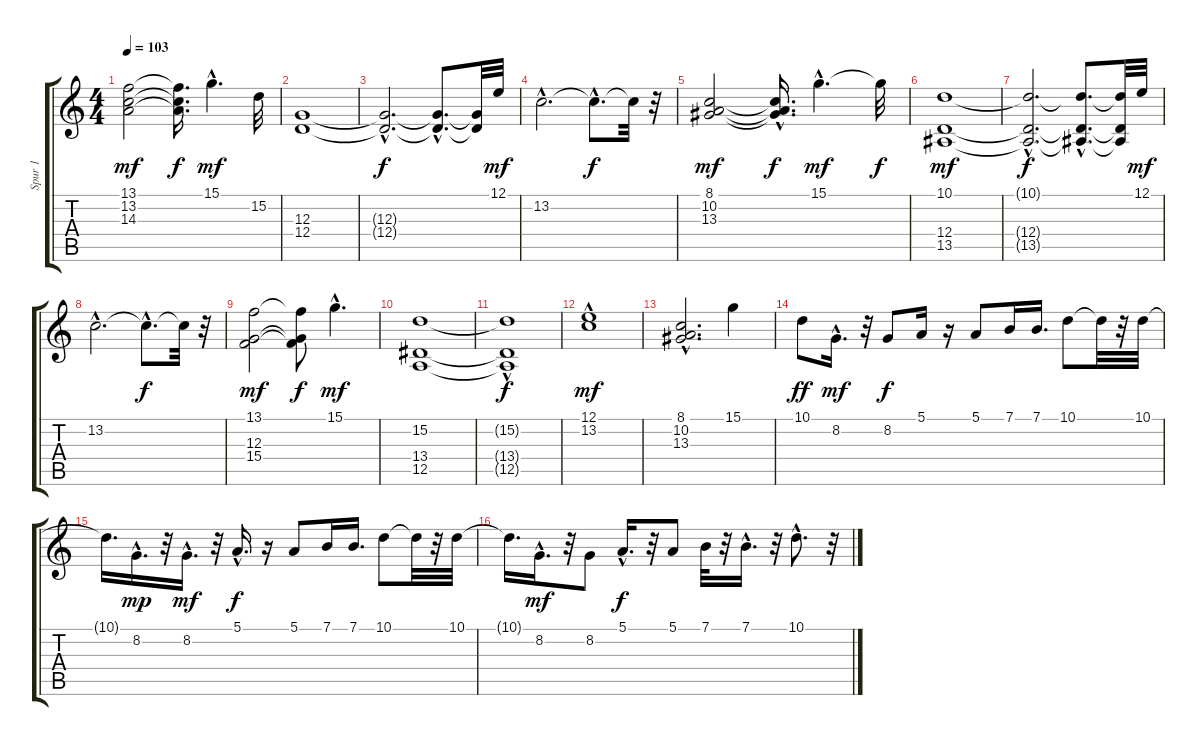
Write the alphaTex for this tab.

\track ("Spur 1" "Spur 1") {instrument synthstrings1}
\staff {score tabs}
\tuning (E4 B3 G3 D3 A2 E2) {hide}
\ts (4 4)
\tempo 103
\clef g2
\ks c
(13.1 13.2 14.3).2{dy mf} (13.1{t} 13.2{t} 14.3{t}).16{d dy f} 15.1{hac}.4{d dy mf} 15.2.32 |
(12.3 12.4).1 |
(12.3{hac t} 12.4{hac t}).2{d dy f} (12.3{hac t} 12.4{hac t}).8{d} (12.3{t} 12.4{t}).32 12.1.32{dy mf} |
13.2{hac}.2{d} 13.2{hac t}.8{d dy f} 13.2{t}.32 r.32 |
(8.1 10.2 13.3).2{dy mf} (8.1{t} 10.2{t} 13.3{hac t}).16{d dy f} 15.1{hac}.4{d dy mf} 15.1{t}.32{dy f} |
(10.1 12.4 13.5).1{dy mf} |
(10.1{hac t} 12.4{hac t} 13.5{hac t}).2{d dy f} (10.1{hac t} 12.4{hac t} 13.5{hac t}).8{d} (10.1{t} 12.4{t} 13.5{t}).32 12.1.32{dy mf} |
13.2{hac}.2{d} 13.2{hac t}.8{d dy f} 13.2{t}.32 r.32 |
(13.1 12.3 15.4).2{dy mf} (13.1{t} 12.3{t} 15.4{t}).8{dy f} 15.1{hac}.4{d dy mf} |
(15.2 13.4 12.5).1 |
(15.2{t} 13.4{t} 12.5{hac t}).1{dy f} |
(12.1 13.2{hac}).1{dy mf} |
(8.1 10.2 13.3{hac}).2{d} 15.1.4 |
10.1.8{dy ff} 8.2{hac}.16{d dy mf} r.32 8.2.8{dy f} 5.1.16 r.16 5.1.8 7.1.16 7.1.16{d} 10.1.8 10.1{t}.32 r.32 10.1.32 |
10.1{t}.16{d} 8.2{hac}.16{d dy mp} r.32 8.2{hac}.16{d dy mf} r.32 5.1{hac}.16{d dy f} r.16 5.1.8 7.1.16 7.1.16{d} 10.1.8 10.1{t}.32 r.32 10.1.32 |
10.1{t}.16{d} 8.2{hac}.16{d dy mf} r.32 8.2.8 5.1{hac}.16{d dy f} r.32 5.1.8 7.1.32 r.32 7.1{hac}.16{d} r.32 10.1{hac}.8{d} r.32
